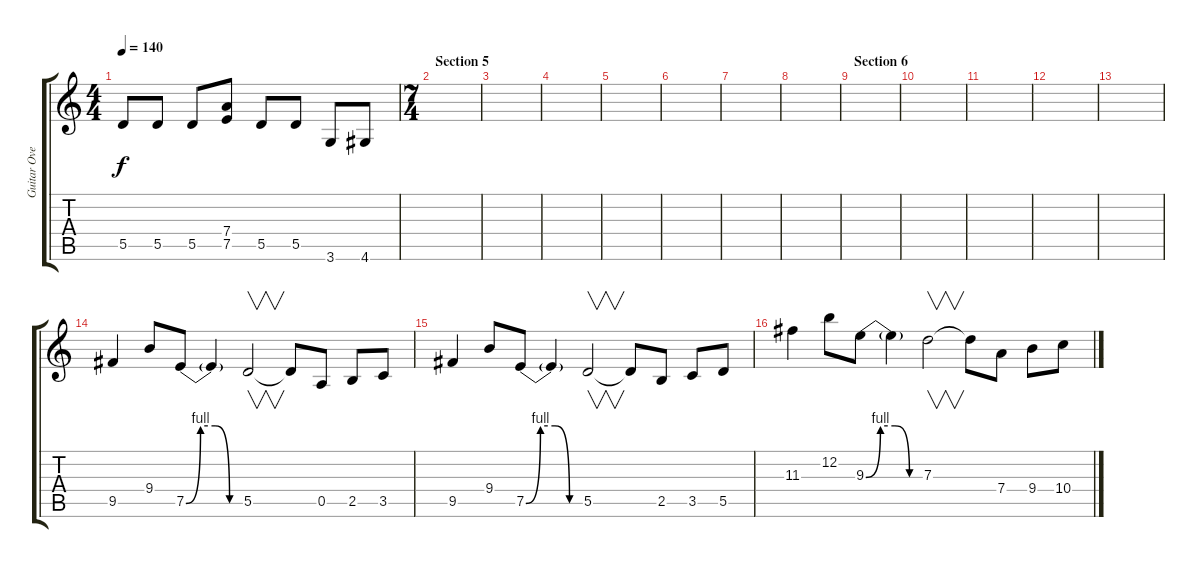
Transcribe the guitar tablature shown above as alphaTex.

\track ("Guitar Overdub" "Guitar Ove") {instrument distortionguitar}
\staff {score tabs}
\tuning (E4 B3 G3 D3 A2 E2) {hide}
\ts (4 4)
\tempo 140
\clef g2
\ks c
5.5.8{dy f} 5.5.8 5.5.8 (7.4 7.5).8 5.5.8 5.5.8 3.6.8 4.6.8 |
\ts (7 4)
\section ("" "Section 5")
|
|
|
|
|
|
|
\section ("" "Section 6")
|
|
|
|
|
9.5.4 9.4.8 7.5{be (custom 0 0 15 4 30 4 45 0 60 0)}.8 7.5{t}.4 5.5.2{v} 5.5{t}.8 0.5.8 2.5.8 3.5.8 |
9.5.4 9.4.8 7.5{be (custom 0 0 15 4 30 4 45 0 60 0)}.8 7.5{t}.4 5.5.2{v} 5.5{t}.8 2.5.8 3.5.8 5.5.8 |
11.3.4 12.2.8 9.3{be (custom 0 0 15 4 30 4 45 0 60 0)}.8 9.3{t}.4 7.3.2{v} 7.3{t}.8 7.4.8 9.4.8 10.4.8
